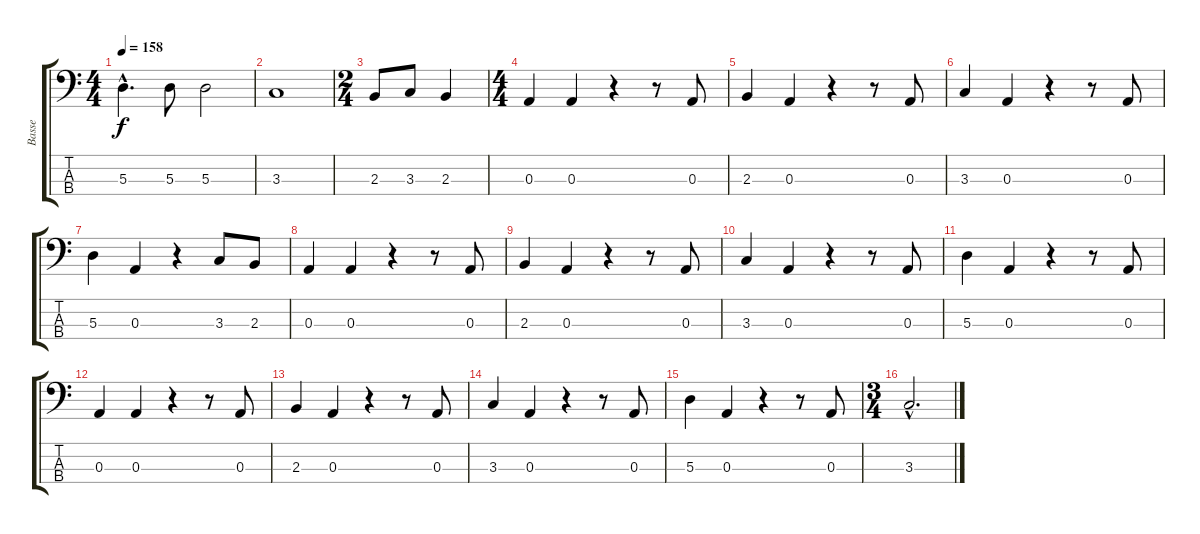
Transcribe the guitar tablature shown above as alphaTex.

\track ("Basse" "Basse") {instrument slapbass2}
\staff {score tabs}
\tuning (G2 D2 A1 E1) {hide}
\ts (4 4)
\tempo 158
\clef f4
\ks c
5.3{hac}.4{d dy f} 5.3.8 5.3.2 |
3.3.1 |
\ts (2 4)
2.3.8 3.3.8 2.3.4 |
\ts (4 4)
0.3.4 0.3.4 r.4 r.8 0.3.8 |
2.3.4 0.3.4 r.4 r.8 0.3.8 |
3.3.4 0.3.4 r.4 r.8 0.3.8 |
5.3.4 0.3.4 r.4 3.3.8 2.3.8 |
0.3.4 0.3.4 r.4 r.8 0.3.8 |
2.3.4 0.3.4 r.4 r.8 0.3.8 |
3.3.4 0.3.4 r.4 r.8 0.3.8 |
5.3.4 0.3.4 r.4 r.8 0.3.8 |
0.3.4 0.3.4 r.4 r.8 0.3.8 |
2.3.4 0.3.4 r.4 r.8 0.3.8 |
3.3.4 0.3.4 r.4 r.8 0.3.8 |
5.3.4 0.3.4 r.4 r.8 0.3.8 |
\ts (3 4)
3.3{hac}.2{d}
